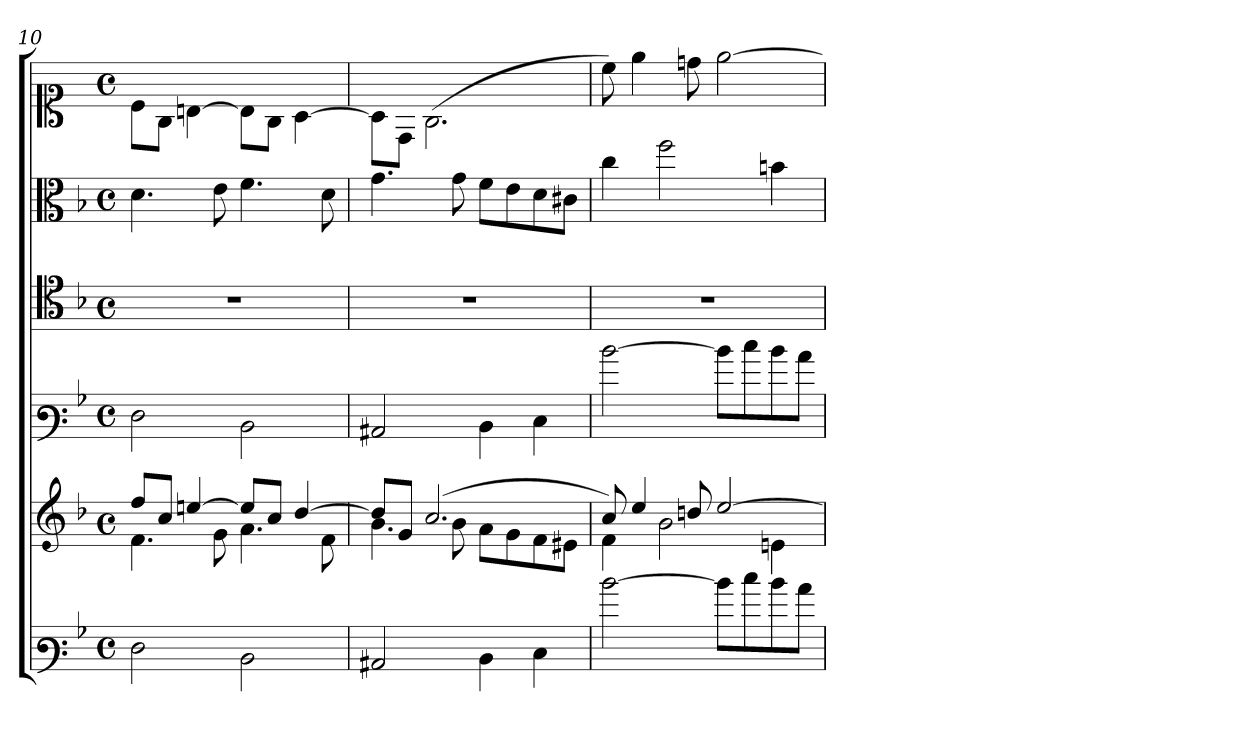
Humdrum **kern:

**kern	**kern	**kern	**kern	**kern	**kern
*part5	*part5	*part4	*part3	*part2	*part1
*staff6	*staff5	*staff4	*staff3	*staff2	*staff1
*clefF3	*clefG3	*clefF3	*clefC4	*clefC3	*clefC1
*k[b-]	*k[b-]	*k[b-]	*k[b-]	*k[b-]	*
*M4/4	*M4/4	*M4/4	*M4/4	*M4/4	*M4/4
*met(c)	*met(c)	*met(c)	*met(c)	*met(c)	*met(c)
=10	=10	=10	=10	=10	=10
*	*^	*	*	*	*
2F\	8dd/L	4.d\	2F\	1r	4.d\	8c\L
.	8a/J	.	.	.	.	8G\J
.	[>4ccn/	.	.	.	.	[>4Bn\
.	.	8e\	.	.	8e\	.
2D\	8cc/L]	4.f\	2D\	.	4.f\	8B\L]
.	8a/J	.	.	.	.	8G\J
.	[>4b-/	.	.	.	.	[>4A\
.	.	8d\	.	.	8d\	.
=11	=11	=11	=11	=11	=11	=11
2C#X/	8b-/L]	4.g\	2C#X/	1r	4.g\	8A\L]
.	8e/J	.	.	.	.	8D\J
.	(>2.a/	.	.	.	.	(>2.G\
.	.	8g\	.	.	8g\	.
4D\	.	8f\L	4D\	.	8f\L	.
.	.	8e\	.	.	8e\	.
4E\	.	8d\	4E\	.	8d\	.
.	.	8c#X\J	.	.	8c#X\J	.
!!LO:PB:g=z
=12	=12	=12	=12	=12	=12	=12
[>2dd\	8a/)	4d\	[>2dd\	1r	4cc\	8cc\)
.	4cc/	.	.	.	.	4ee\
.	.	2g\	.	.	2ff\	.
.	8bn/	.	.	.	.	8ddn\
8dd\L]	[>2cc/	.	8dd\L]	.	.	[>2ee\
8ee\	.	.	8ee\	.	.	.
8dd\	.	4cn\	8dd\	.	4bn\	.
8cc\J	.	.	8cc\J	.	.	.
*	*v	*v	*	*	*	*
=	=	=	=	=	=
*-	*-	*-	*-	*-	*-
